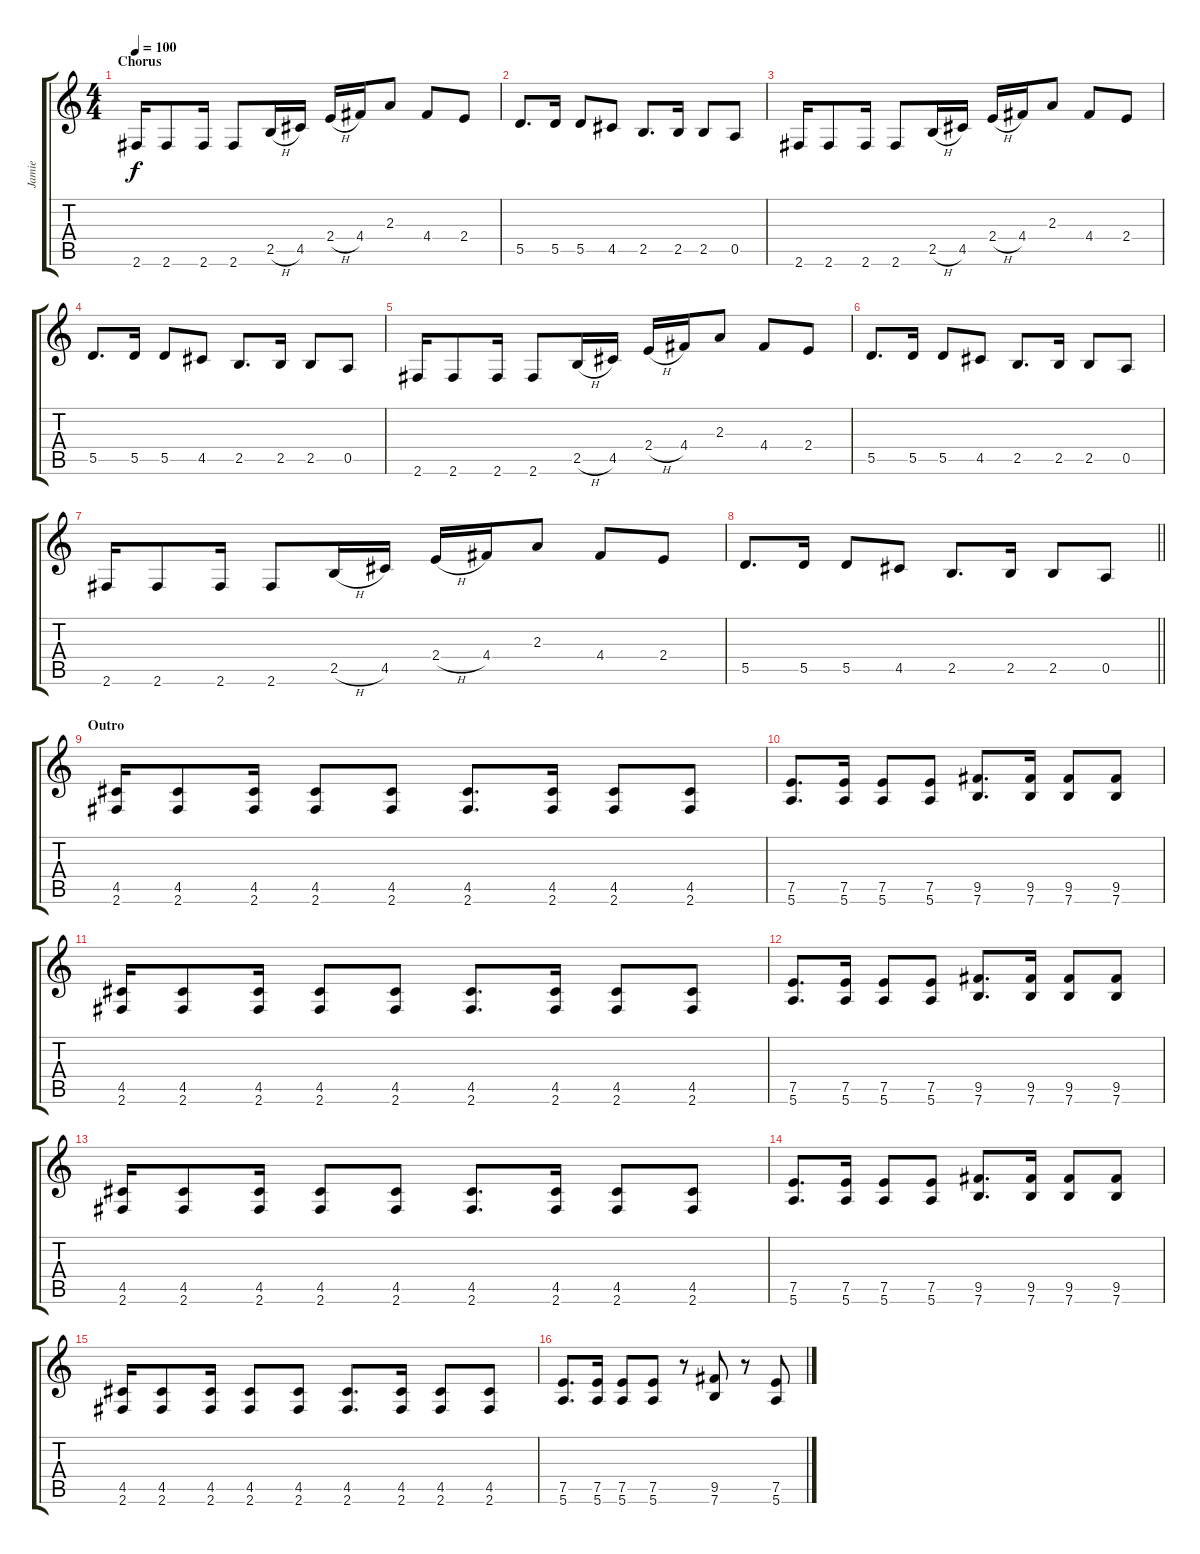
\track ("Jamie" "Jamie") {instrument distortionguitar}
\staff {score tabs}
\tuning (E4 B3 G3 D3 A2 E2) {hide}
\ts (4 4)
\section ("" "Chorus")
\tempo 100
\clef g2
\ks c
2.6.16{dy f} 2.6.8 2.6.16 2.6.8 2.5{h}.16 4.5.16 2.4{h}.16 4.4.16 2.3.8 4.4.8 2.4.8 |
5.5.8{d} 5.5.16 5.5.8 4.5.8 2.5.8{d} 2.5.16 2.5.8 0.5.8 |
2.6.16 2.6.8 2.6.16 2.6.8 2.5{h}.16 4.5.16 2.4{h}.16 4.4.16 2.3.8 4.4.8 2.4.8 |
5.5.8{d} 5.5.16 5.5.8 4.5.8 2.5.8{d} 2.5.16 2.5.8 0.5.8 |
2.6.16 2.6.8 2.6.16 2.6.8 2.5{h}.16 4.5.16 2.4{h}.16 4.4.16 2.3.8 4.4.8 2.4.8 |
5.5.8{d} 5.5.16 5.5.8 4.5.8 2.5.8{d} 2.5.16 2.5.8 0.5.8 |
2.6.16 2.6.8 2.6.16 2.6.8 2.5{h}.16 4.5.16 2.4{h}.16 4.4.16 2.3.8 4.4.8 2.4.8 |
\barLineRight lightlight
5.5.8{d} 5.5.16 5.5.8 4.5.8 2.5.8{d} 2.5.16 2.5.8 0.5.8 |
\section ("" "Outro")
(4.5 2.6).16 (4.5 2.6).8 (4.5 2.6).16 (4.5 2.6).8 (4.5 2.6).8 (4.5 2.6).8{d} (4.5 2.6).16 (4.5 2.6).8 (4.5 2.6).8 |
(7.5 5.6).8{d} (7.5 5.6).16 (7.5 5.6).8 (7.5 5.6).8 (9.5 7.6).8{d} (9.5 7.6).16 (9.5 7.6).8 (9.5 7.6).8 |
(4.5 2.6).16 (4.5 2.6).8 (4.5 2.6).16 (4.5 2.6).8 (4.5 2.6).8 (4.5 2.6).8{d} (4.5 2.6).16 (4.5 2.6).8 (4.5 2.6).8 |
(7.5 5.6).8{d} (7.5 5.6).16 (7.5 5.6).8 (7.5 5.6).8 (9.5 7.6).8{d} (9.5 7.6).16 (9.5 7.6).8 (9.5 7.6).8 |
(4.5 2.6).16 (4.5 2.6).8 (4.5 2.6).16 (4.5 2.6).8 (4.5 2.6).8 (4.5 2.6).8{d} (4.5 2.6).16 (4.5 2.6).8 (4.5 2.6).8 |
(7.5 5.6).8{d} (7.5 5.6).16 (7.5 5.6).8 (7.5 5.6).8 (9.5 7.6).8{d} (9.5 7.6).16 (9.5 7.6).8 (9.5 7.6).8 |
(4.5 2.6).16 (4.5 2.6).8 (4.5 2.6).16 (4.5 2.6).8 (4.5 2.6).8 (4.5 2.6).8{d} (4.5 2.6).16 (4.5 2.6).8 (4.5 2.6).8 |
(7.5 5.6).8{d} (7.5 5.6).16 (7.5 5.6).8 (7.5 5.6).8 r.8 (9.5 7.6).8 r.8 (7.5 5.6).8
